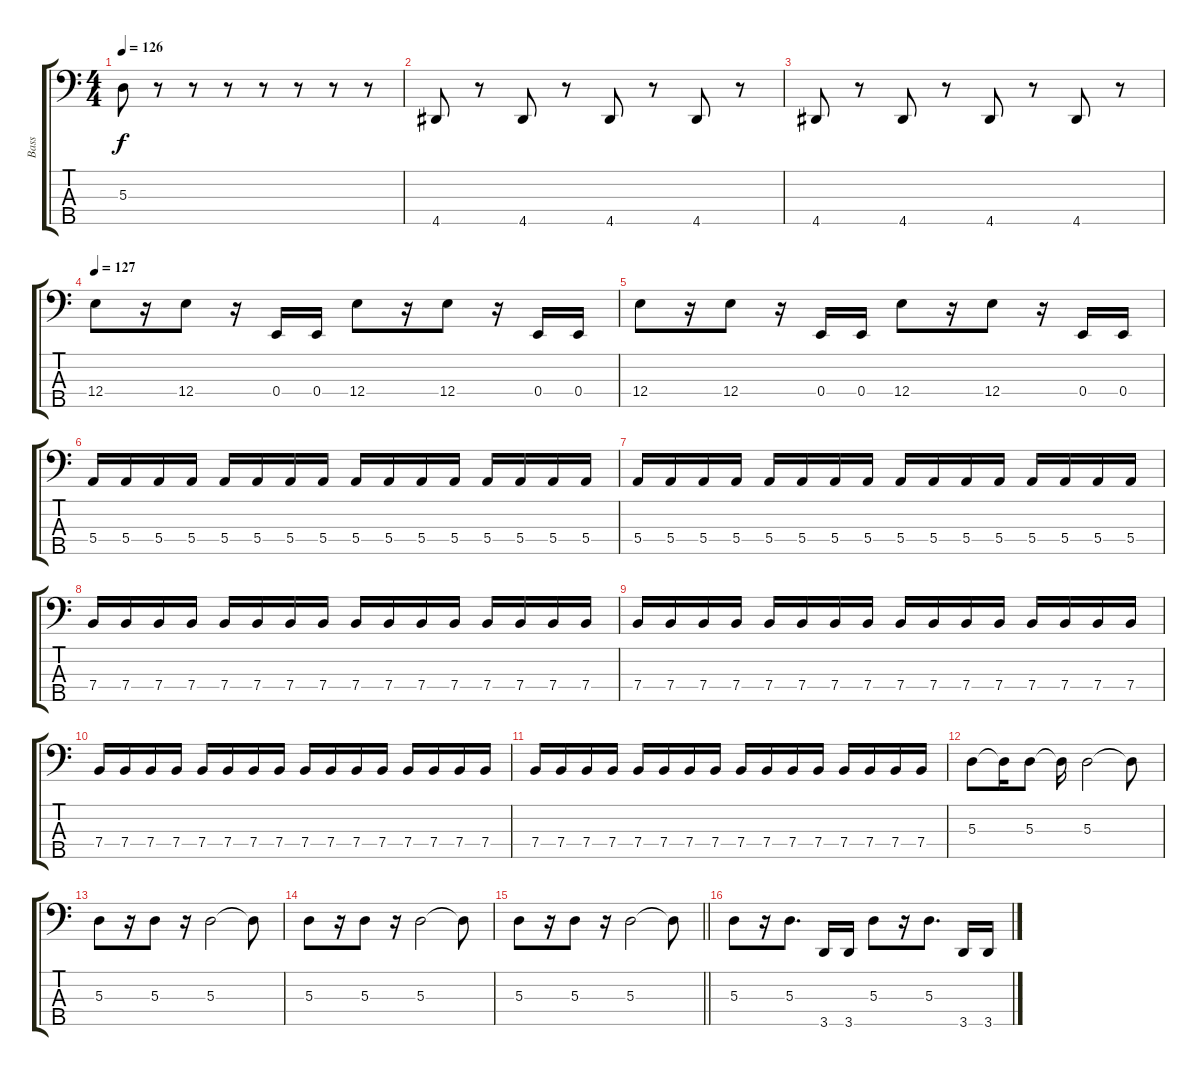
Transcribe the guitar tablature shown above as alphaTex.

\track ("Bass" "Bass") {instrument electricbasspick}
\staff {score tabs}
\tuning (G2 D2 A1 E1 B0) {hide}
\ts (4 4)
\tempo 126
\clef f4
\ks c
5.3.8{dy f} r.8 r.8 r.8 r.8 r.8 r.8 r.8 |
4.5.8 r.8 4.5.8 r.8 4.5.8 r.8 4.5.8 r.8 |
4.5.8 r.8 4.5.8 r.8 4.5.8 r.8 4.5.8 r.8 |
\tempo 127
12.4.8 r.16 12.4.8 r.16 0.4.16 0.4.16 12.4.8 r.16 12.4.8 r.16 0.4.16 0.4.16 |
12.4.8 r.16 12.4.8 r.16 0.4.16 0.4.16 12.4.8 r.16 12.4.8 r.16 0.4.16 0.4.16 |
5.4.16 5.4.16 5.4.16 5.4.16 5.4.16 5.4.16 5.4.16 5.4.16 5.4.16 5.4.16 5.4.16 5.4.16 5.4.16 5.4.16 5.4.16 5.4.16 |
5.4.16 5.4.16 5.4.16 5.4.16 5.4.16 5.4.16 5.4.16 5.4.16 5.4.16 5.4.16 5.4.16 5.4.16 5.4.16 5.4.16 5.4.16 5.4.16 |
7.4.16 7.4.16 7.4.16 7.4.16 7.4.16 7.4.16 7.4.16 7.4.16 7.4.16 7.4.16 7.4.16 7.4.16 7.4.16 7.4.16 7.4.16 7.4.16 |
7.4.16 7.4.16 7.4.16 7.4.16 7.4.16 7.4.16 7.4.16 7.4.16 7.4.16 7.4.16 7.4.16 7.4.16 7.4.16 7.4.16 7.4.16 7.4.16 |
7.4.16 7.4.16 7.4.16 7.4.16 7.4.16 7.4.16 7.4.16 7.4.16 7.4.16 7.4.16 7.4.16 7.4.16 7.4.16 7.4.16 7.4.16 7.4.16 |
7.4.16 7.4.16 7.4.16 7.4.16 7.4.16 7.4.16 7.4.16 7.4.16 7.4.16 7.4.16 7.4.16 7.4.16 7.4.16 7.4.16 7.4.16 7.4.16 |
5.3.8 5.3{t}.16 5.3.8 5.3{t}.16 5.3.2 5.3{t}.8 |
5.3.8 r.16 5.3.8 r.16 5.3.2 5.3{t}.8 |
5.3.8 r.16 5.3.8 r.16 5.3.2 5.3{t}.8 |
\barLineRight lightlight
5.3.8 r.16 5.3.8 r.16 5.3.2 5.3{t}.8 |
\section ("" "")
5.3.8 r.16 5.3.8{d} 3.5.16 3.5.16 5.3.8 r.16 5.3.8{d} 3.5.16 3.5.16
